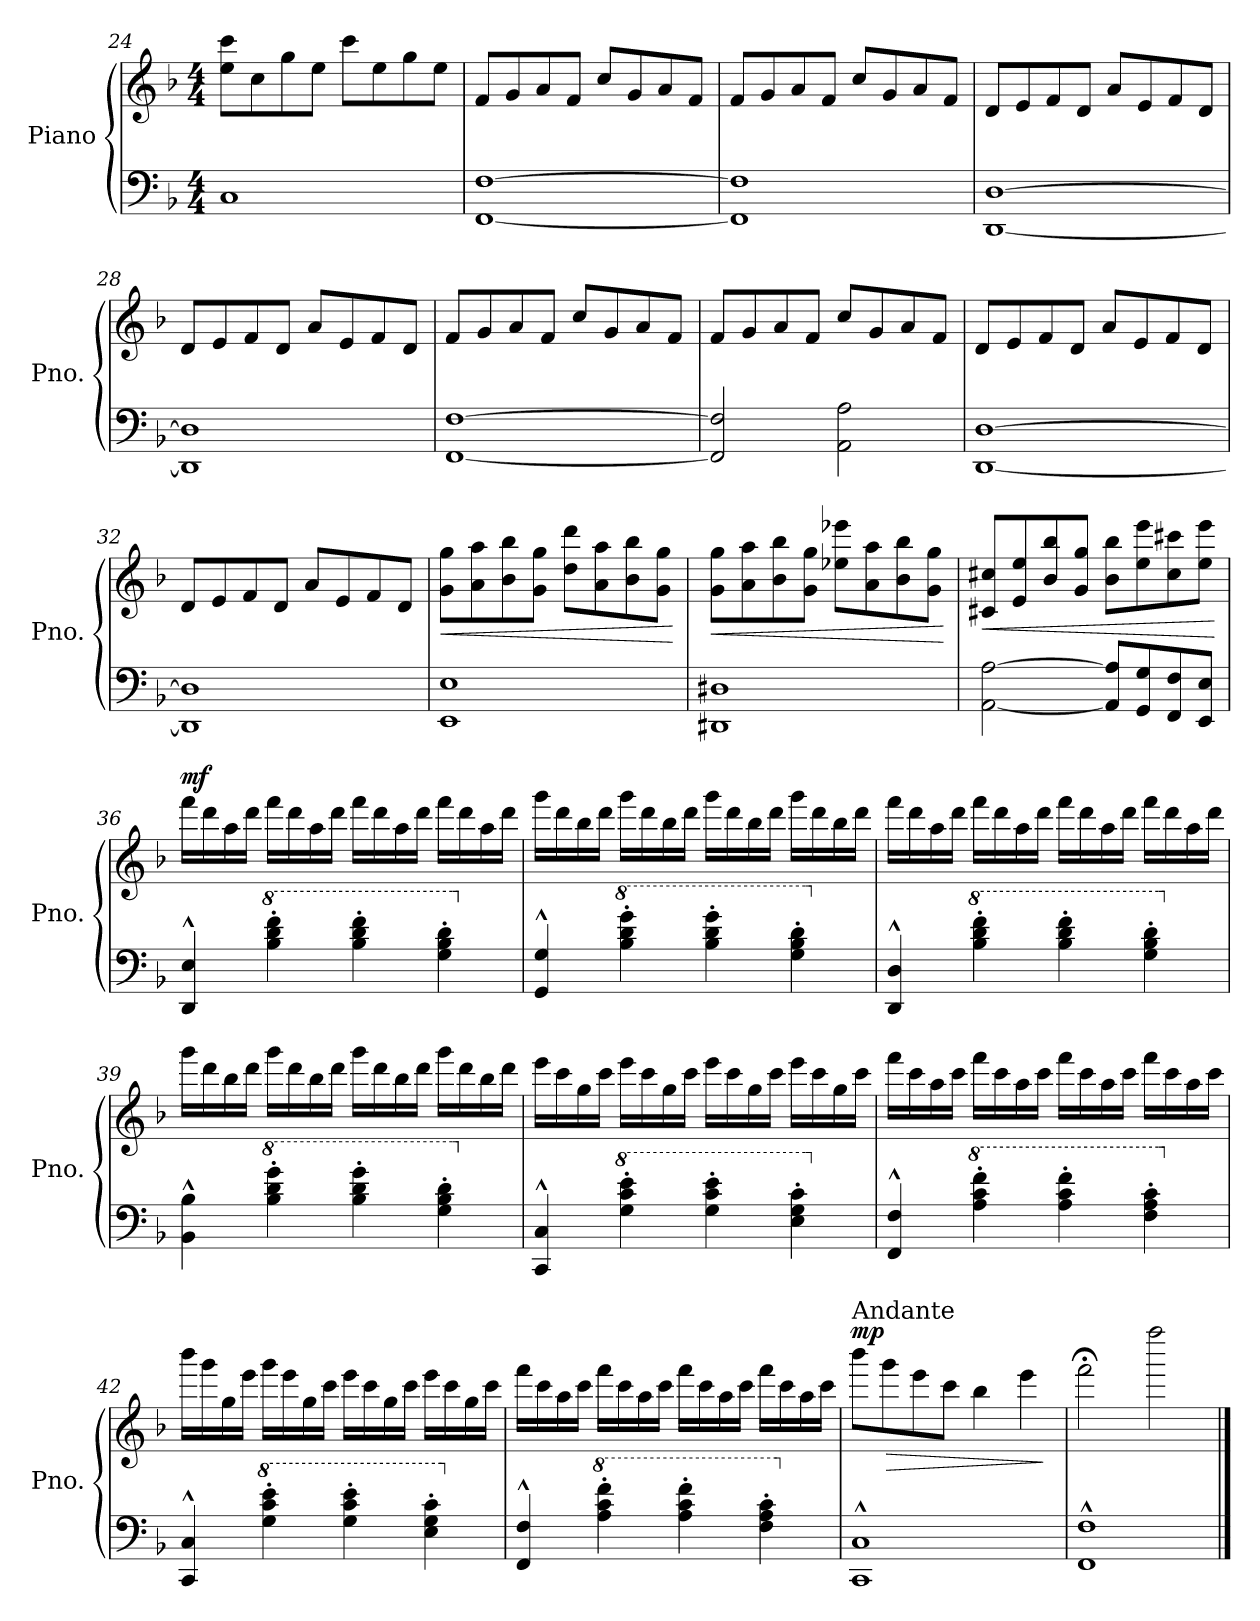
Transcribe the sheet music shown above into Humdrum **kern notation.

**kern	**kern	**dynam
*part1	*part1	*part1
*staff2	*staff1	*staff1/2
*I"Piano	*	*
*I'Pno.	*	*
*clefF4	*clefG2	*
*k[b-]	*k[b-]	*
*F:	*F:	*
*M4/4	*M4/4	*
=24	=24	=24
1C	8ee\ 8ccc\L	.
.	8cc\	.
.	8gg\	.
.	8ee\J	.
.	8ccc\L	.
.	8ee\	.
.	8gg\	.
.	8ee\J	.
!!LO:LB:g=z
=25	=25	=25
[1FF [1F	8f/L	.
.	8g/	.
.	8a/	.
.	8f/J	.
.	8cc/L	.
.	8g/	.
.	8a/	.
.	8f/J	.
=26	=26	=26
1FF] 1F]	8f/L	.
.	8g/	.
.	8a/	.
.	8f/J	.
.	8cc/L	.
.	8g/	.
.	8a/	.
.	8f/J	.
=27	=27	=27
[1DD [1D	8d/L	.
.	8e/	.
.	8f/	.
.	8d/J	.
.	8a/L	.
.	8e/	.
.	8f/	.
.	8d/J	.
=28	=28	=28
1DD] 1D]	8d/L	.
.	8e/	.
.	8f/	.
.	8d/J	.
.	8a/L	.
.	8e/	.
.	8f/	.
.	8d/J	.
!!LO:LB:g=z
=29	=29	=29
[1FF [1F	8f/L	.
.	8g/	.
.	8a/	.
.	8f/J	.
.	8cc/L	.
.	8g/	.
.	8a/	.
.	8f/J	.
=30	=30	=30
2FF/] 2F/]	8f/L	.
.	8g/	.
.	8a/	.
.	8f/J	.
2AA\ 2A\	8cc/L	.
.	8g/	.
.	8a/	.
.	8f/J	.
=31	=31	=31
[1DD [1D	8d/L	.
.	8e/	.
.	8f/	.
.	8d/J	.
.	8a/L	.
.	8e/	.
.	8f/	.
.	8d/J	.
=32	=32	=32
1DD] 1D]	8d/L	.
.	8e/	.
.	8f/	.
.	8d/J	.
.	8a/L	.
.	8e/	.
.	8f/	.
.	8d/J	.
!!LO:LB:g=z
=33	=33	=33
!	!	!LO:HP:b
1EE 1E	8g\ 8gg\L	<
.	8a\ 8aa\	.
.	8b-\ 8bb-\	.
.	8g\ 8gg\J	.
.	8dd\ 8ddd\L	.
.	8a\ 8aa\	.
.	8b-\ 8bb-\	.
.	8g\ 8gg\J	.
.	.	[
=34	=34	=34
!	!	!LO:HP:b
1DD#X 1D#X	8g\ 8gg\L	<
.	8a\ 8aa\	.
.	8b-\ 8bb-\	.
.	8g\ 8gg\J	.
.	8ee-X\ 8eee-X\L	.
.	8a\ 8aa\	.
.	8b-\ 8bb-\	.
.	8g\ 8gg\J	.
.	.	[
=35	=35	=35
!	!	!LO:HP:b
[2AA\ [2A\	8c#X/ 8cc#X/L	<
.	8e/ 8ee/	.
.	8b-/ 8bb-/	.
.	8g/ 8gg/J	.
8AA/] 8A/]L	8b-\ 8bb-\L	.
8GG/ 8G/	8ee\ 8eee\	.
8FF/ 8F/	8cc#\ 8ccc#X\	.
8EE/ 8E/J	8ee\ 8eee\J	.
.	.	[
!!LO:LB:g=z
=36	=36	=36
!	!	!LO:DY:a
4DD/^^ 4E/^^	16fff\LL	mf
.	16ddd\	.
.	16aa\	.
.	16ddd\JJ	.
*8va	*	*
4b-\' 4dd\' 4ff\'	16fff\LL	.
.	16ddd\	.
.	16aa\	.
.	16ddd\JJ	.
4b-\' 4dd\' 4ff\'	16fff\LL	.
.	16ddd\	.
.	16aa\	.
.	16ddd\JJ	.
4g\' 4b-\' 4dd\'	16fff\LL	.
.	16ddd\	.
.	16aa\	.
.	16ddd\JJ	.
=37	=37	=37
*X8va	*	*
4GG/^^ 4G/^^	16ggg\LL	.
.	16ddd\	.
.	16bb-\	.
.	16ddd\JJ	.
*8va	*	*
4b-\' 4dd\' 4gg\'	16ggg\LL	.
.	16ddd\	.
.	16bb-\	.
.	16ddd\JJ	.
4b-\' 4dd\' 4gg\'	16ggg\LL	.
.	16ddd\	.
.	16bb-\	.
.	16ddd\JJ	.
4g\' 4b-\' 4dd\'	16ggg\LL	.
.	16ddd\	.
.	16bb-\	.
.	16ddd\JJ	.
!!LO:PB:g=z
=38	=38	=38
*X8va	*	*
4DD/^^ 4D/^^	16fff\LL	.
.	16ddd\	.
.	16aa\	.
.	16ddd\JJ	.
*8va	*	*
4b-\' 4dd\' 4ff\'	16fff\LL	.
.	16ddd\	.
.	16aa\	.
.	16ddd\JJ	.
4b-\' 4dd\' 4ff\'	16fff\LL	.
.	16ddd\	.
.	16aa\	.
.	16ddd\JJ	.
4g\' 4b-\' 4dd\'	16fff\LL	.
.	16ddd\	.
.	16aa\	.
.	16ddd\JJ	.
=39	=39	=39
*X8va	*	*
4BB-\^^ 4B-\^^	16ggg\LL	.
.	16ddd\	.
.	16bb-\	.
.	16ddd\JJ	.
*8va	*	*
4b-\' 4dd\' 4gg\'	16ggg\LL	.
.	16ddd\	.
.	16bb-\	.
.	16ddd\JJ	.
4b-\' 4dd\' 4gg\'	16ggg\LL	.
.	16ddd\	.
.	16bb-\	.
.	16ddd\JJ	.
4g\' 4b-\' 4dd\'	16ggg\LL	.
.	16ddd\	.
.	16bb-\	.
.	16ddd\JJ	.
!!LO:LB:g=z
=40	=40	=40
*X8va	*	*
4CC/^^ 4C/^^	16eee\LL	.
.	16ccc\	.
.	16gg\	.
.	16ccc\JJ	.
*8va	*	*
4g\' 4cc\' 4ee\'	16eee\LL	.
.	16ccc\	.
.	16gg\	.
.	16ccc\JJ	.
4g\' 4cc\' 4ee\'	16eee\LL	.
.	16ccc\	.
.	16gg\	.
.	16ccc\JJ	.
4e\' 4g\' 4cc\'	16eee\LL	.
.	16ccc\	.
.	16gg\	.
.	16ccc\JJ	.
=41	=41	=41
*X8va	*	*
4FF/^^ 4F/^^	16fff\LL	.
.	16ccc\	.
.	16aa\	.
.	16ccc\JJ	.
*8va	*	*
4a\' 4cc\' 4ff\'	16fff\LL	.
.	16ccc\	.
.	16aa\	.
.	16ccc\JJ	.
4a\' 4cc\' 4ff\'	16fff\LL	.
.	16ccc\	.
.	16aa\	.
.	16ccc\JJ	.
4f\' 4a\' 4cc\'	16fff\LL	.
.	16ccc\	.
.	16aa\	.
.	16ccc\JJ	.
!!LO:LB:g=z
=42	=42	=42
*X8va	*	*
4CC/^^ 4C/^^	16bbb-\LL	.
.	16ggg\	.
.	16gg\	.
.	16eee\JJ	.
*8va	*	*
4g\' 4cc\' 4ee\'	16ggg\LL	.
.	16eee\	.
.	16gg\	.
.	16ccc\JJ	.
4g\' 4cc\' 4ee\'	16eee\LL	.
.	16ccc\	.
.	16gg\	.
.	16ccc\JJ	.
4e\' 4g\' 4cc\'	16eee\LL	.
.	16ccc\	.
.	16gg\	.
.	16ccc\JJ	.
=43	=43	=43
*X8va	*	*
4FF/^^ 4F/^^	16fff\LL	.
.	16ccc\	.
.	16aa\	.
.	16ccc\JJ	.
*8va	*	*
4a\' 4cc\' 4ff\'	16fff\LL	.
.	16ccc\	.
.	16aa\	.
.	16ccc\JJ	.
4a\' 4cc\' 4ff\'	16fff\LL	.
.	16ccc\	.
.	16aa\	.
.	16ccc\JJ	.
4f\' 4a\' 4cc\'	16fff\LL	.
.	16ccc\	.
.	16aa\	.
.	16ccc\JJ	.
!!LO:LB:g=z
=44	=44	=44
*X8va	*	*
!	!LO:TX:a:t=Andante	!
!	!	!LO:HP:b
!	!	!LO:DY:n=1:a
1CC^^ 1C^^	8bbb-\L	> mp
.	8ggg\	.
.	8eee\	.
.	8ccc\J	.
.	4bb-\	.
.	4eee\	.
.	.	]
=45	=45	=45
1FF^^ 1F^^	2fff;<\	.
.	2ffff\	.
==	==	==
*-	*-	*-
